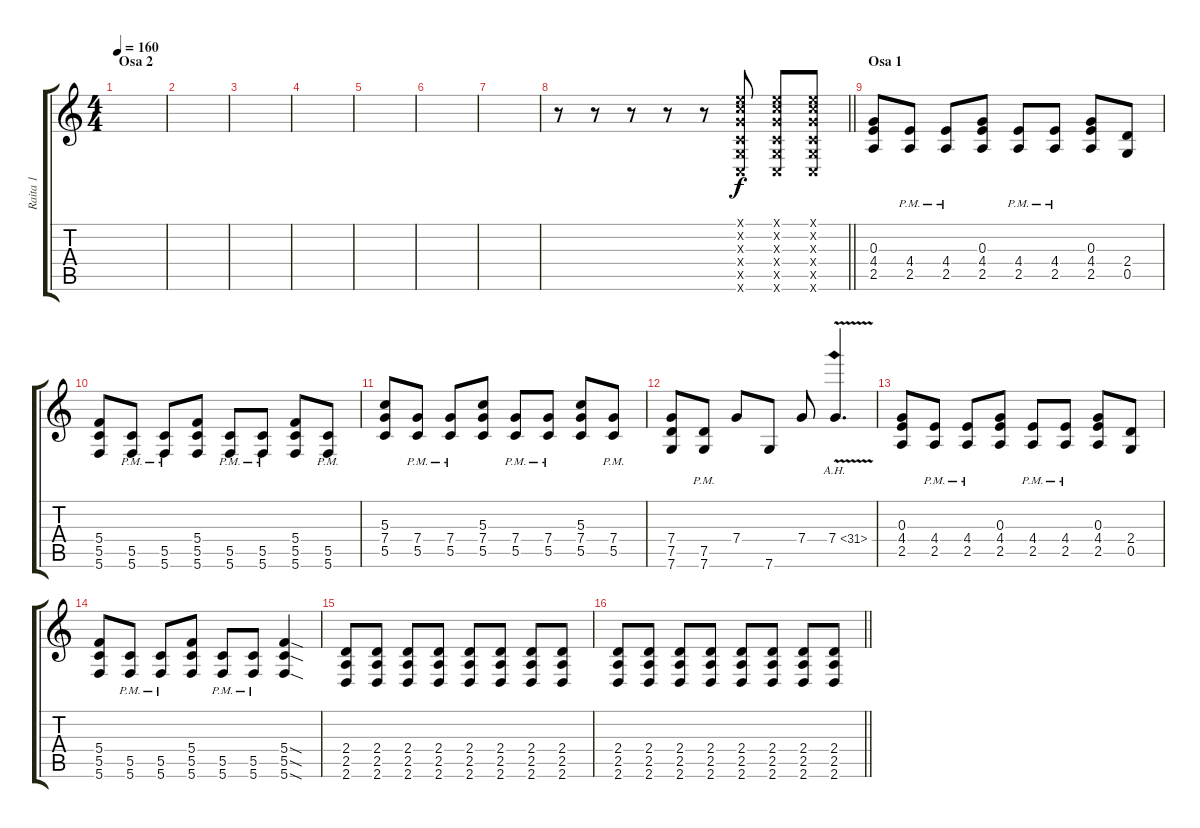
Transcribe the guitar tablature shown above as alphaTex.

\track ("Raita 1" "Raita 1") {instrument distortionguitar}
\staff {score tabs}
\tuning (E4 C4 G3 C3 G2 C2) {hide}
\ts (4 4)
\section ("" "Osa 2")
\tempo 160
\clef g2
\ks c
|
|
|
|
|
|
|
\barLineRight lightlight
r.8 r.8 r.8 r.8 r.8 (0.1{x} 0.2{x} 0.3{x} 0.4{x} 0.5{x} 0.6{x}).8 (0.1{x} 0.2{x} 0.3{x} 0.4{x} 0.5{x} 0.6{x}).8 (0.1{x} 0.2{x} 0.3{x} 0.4{x} 0.5{x} 0.6{x}).8 |
\section ("" "Osa 1")
(0.3 4.4 2.5).8 (4.4{pm} 2.5{pm}).8 (4.4{pm} 2.5{pm}).8 (0.3 4.4 2.5).8 (4.4{pm} 2.5{pm}).8 (4.4{pm} 2.5{pm}).8 (0.3 4.4 2.5).8 (2.4 0.5).8 |
(5.4 5.5 5.6).8 (5.5{pm} 5.6{pm}).8 (5.5{pm} 5.6{pm}).8 (5.4 5.5 5.6).8 (5.5{pm} 5.6{pm}).8 (5.5{pm} 5.6{pm}).8 (5.4 5.5 5.6).8 (5.5{pm} 5.6{pm}).8 |
(5.3 7.4 5.5).8 (7.4{pm} 5.5{pm}).8 (7.4{pm} 5.5{pm}).8 (5.3 7.4 5.5).8 (7.4{pm} 5.5{pm}).8 (7.4{pm} 5.5{pm}).8 (5.3 7.4 5.5).8 (7.4{pm} 5.5{pm}).8 |
(7.4 7.5 7.6).8 (7.5{pm} 7.6{pm}).8 7.4.8 7.6.8 7.4.8 7.4{ah 24 v}.4{d} |
(0.3 4.4 2.5).8 (4.4{pm} 2.5{pm}).8 (4.4{pm} 2.5{pm}).8 (0.3 4.4 2.5).8 (4.4{pm} 2.5{pm}).8 (4.4{pm} 2.5{pm}).8 (0.3 4.4 2.5).8 (2.4 0.5).8 |
(5.4 5.5 5.6).8 (5.5{pm} 5.6{pm}).8 (5.5{pm} 5.6{pm}).8 (5.4 5.5 5.6).8 (5.5{pm} 5.6{pm}).8 (5.5{pm} 5.6{pm}).8 (5.4{sod} 5.5{sod} 5.6{sod}).4 |
(2.4 2.5 2.6).8 (2.4 2.5 2.6).8 (2.4 2.5 2.6).8 (2.4 2.5 2.6).8 (2.4 2.5 2.6).8 (2.4 2.5 2.6).8 (2.4 2.5 2.6).8 (2.4 2.5 2.6).8 |
\barLineRight lightlight
(2.4 2.5 2.6).8 (2.4 2.5 2.6).8 (2.4 2.5 2.6).8 (2.4 2.5 2.6).8 (2.4 2.5 2.6).8 (2.4 2.5 2.6).8 (2.4 2.5 2.6).8 (2.4 2.5 2.6).8
